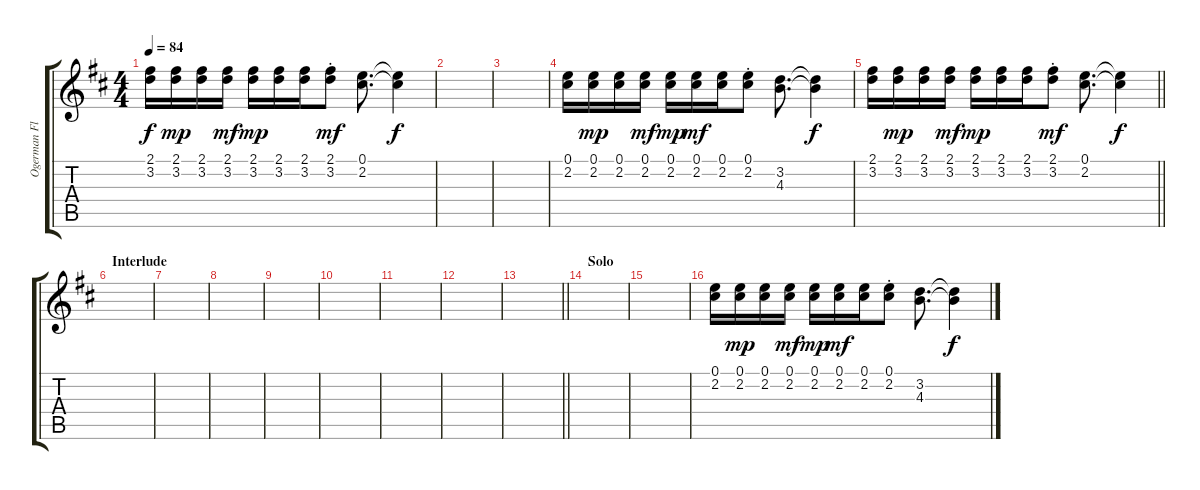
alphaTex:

\track ("Ogerman Flutes" "Ogerman Fl") {instrument flute}
\staff {score tabs}
\tuning (E5 B4 G4 D4 A3 E3) {hide}
\ts (4 4)
\tempo 84
\clef g2
\ks d
(2.1 3.2).16{dy f} (2.1 3.2).16{dy mp} (2.1 3.2).16 (2.1 3.2).16{dy mf} (2.1 3.2).16{dy mp} (2.1 3.2).16 (2.1 3.2).16 (2.1{st} 3.2{st}).8{dy mf} (0.1 2.2).8{d} (0.1{t} 2.2{t}).4{dy f} |
|
|
(0.1 2.2).16 (0.1 2.2).16{dy mp} (0.1 2.2).16 (0.1 2.2).16{dy mf} (0.1 2.2).16{dy mp} (0.1 2.2).16{dy mf} (0.1 2.2).16 (0.1{st} 2.2{st}).8 (3.2 4.3).8{d} (3.2{t} 4.3{t}).4{dy f} |
\barLineRight lightlight
(2.1 3.2).16 (2.1 3.2).16{dy mp} (2.1 3.2).16 (2.1 3.2).16{dy mf} (2.1 3.2).16{dy mp} (2.1 3.2).16 (2.1 3.2).16 (2.1{st} 3.2{st}).8{dy mf} (0.1 2.2).8{d} (0.1{t} 2.2{t}).4{dy f} |
\section ("" "Interlude")
|
|
|
|
|
|
|
\barLineRight lightlight
|
\section ("" "Solo")
|
|
(0.1 2.2).16 (0.1 2.2).16{dy mp} (0.1 2.2).16 (0.1 2.2).16{dy mf} (0.1 2.2).16{dy mp} (0.1 2.2).16{dy mf} (0.1 2.2).16 (0.1{st} 2.2{st}).8 (3.2 4.3).8{d} (3.2{t} 4.3{t}).4{dy f}
